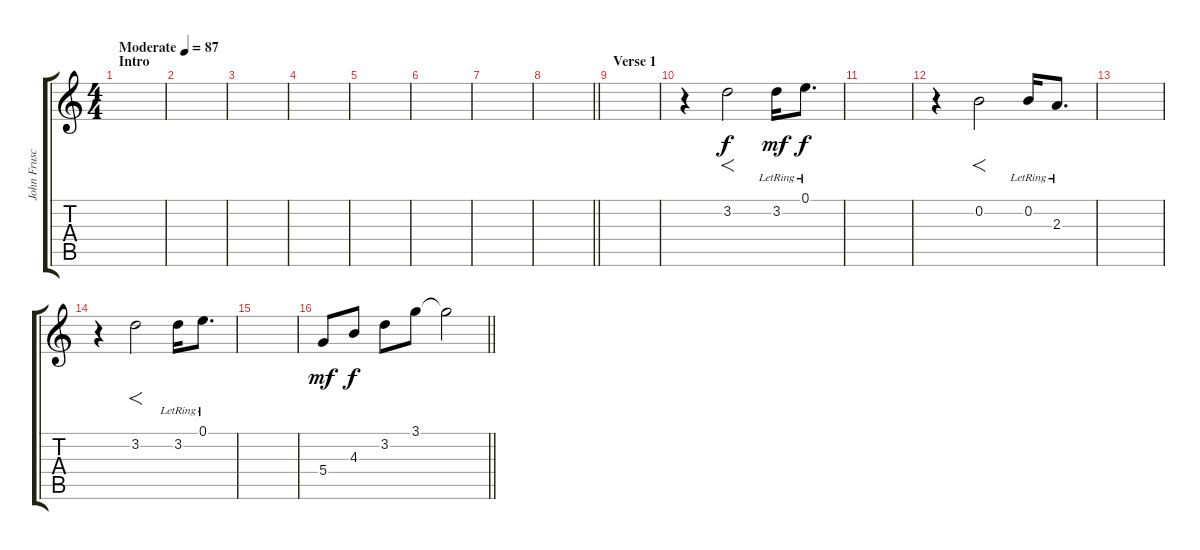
\track ("John Frusciante" "John Frusc") {instrument overdrivenguitar}
\staff {score tabs}
\tuning (E4 B3 G3 D3 A2 E2) {hide}
\ts (4 4)
\section ("" "Intro")
\tempo (87 "Moderate")
\clef g2
\ks c
|
|
|
|
|
|
|
\barLineRight lightlight
|
\section ("" "Verse 1")
|
r.4 3.2.2{f} 3.2{lr}.16{dy mf} 0.1{lr}.8{d dy f} |
|
r.4 0.2.2{f} 0.2{lr}.16 2.3{lr}.8{d} |
|
r.4 3.2.2{f} 3.2{lr}.16 0.1{lr}.8{d} |
|
\barLineRight lightlight
5.4.8{dy mf} 4.3.8{dy f} 3.2.8 3.1.8 3.1{t}.2
